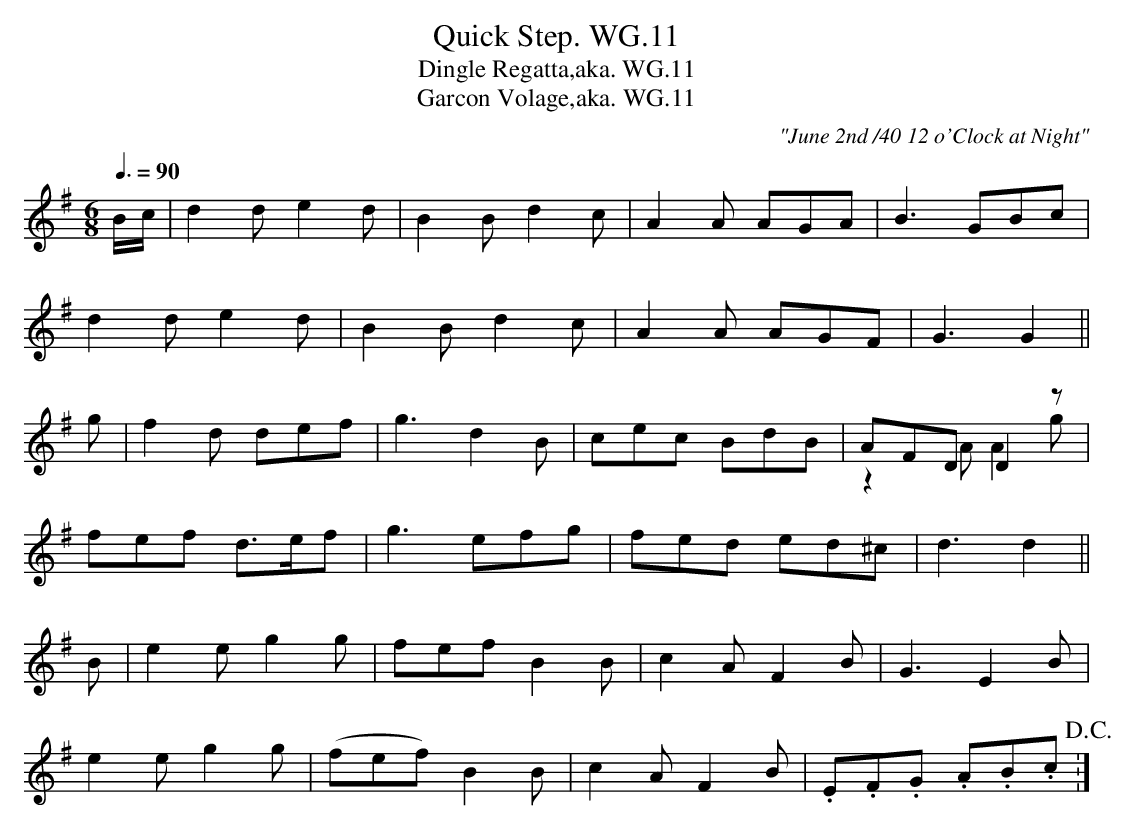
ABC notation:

X:1
T:Quick Step. WG.11
T:Dingle Regatta,aka. WG.11
T:Garcon Volage,aka. WG.11
M:6/8
L:1/8
C:"June 2nd /40 12 o'Clock at Night"
Q:3/8=90
K:G
B/c/|d2d e2d|B2B d2c|A2A AGA|B3 GBc|
d2d e2d|B2B d2c|A2A AGF|G3 G2||
g|f2d def|g3 d2B|cec BdB|AFD D2z & z2A A2g|
fef d>ef|g3 efg|fed ed^c|d3 d2||
B|e2e g2g|fef B2B|c2A F2B|G3 E2B|
e2e g2g|(fef) B2B|c2A F2B|.E.F.G. A.B.c. !D.C.!|]
